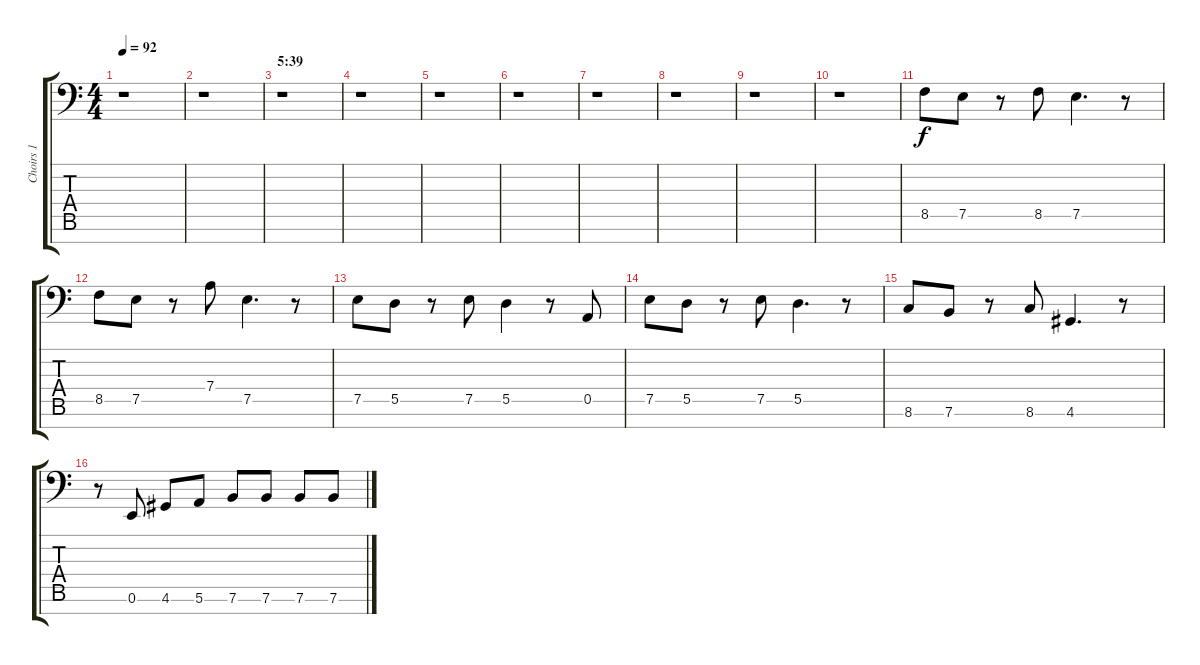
\track ("Choirs 1" "Choirs 1") {instrument choiraahs}
\staff {score tabs}
\tuning (E4 B3 G3 D3 A2 E2 C-1) {hide}
\ts (4 4)
\tempo 92
\clef f4
\ks c
r.1{dy f} |
r.1 |
\section ("" "5:39")
r.1 |
r.1 |
r.1 |
r.1 |
r.1 |
r.1 |
r.1 |
r.1 |
8.5.8{volume 15 balance 8 instrument baritonesax} 7.5.8 r.8 8.5.8 7.5.4{d} r.8 |
8.5.8 7.5.8 r.8 7.4.8 7.5.4{d} r.8 |
7.5.8 5.5.8 r.8 7.5.8 5.5.4 r.8 0.5.8 |
7.5.8 5.5.8 r.8 7.5.8 5.5.4{d} r.8 |
8.6.8 7.6.8 r.8 8.6.8 4.6.4{d} r.8 |
r.8 0.6.8 4.6.8 5.6.8 7.6.8 7.6.8 7.6.8 7.6.8
